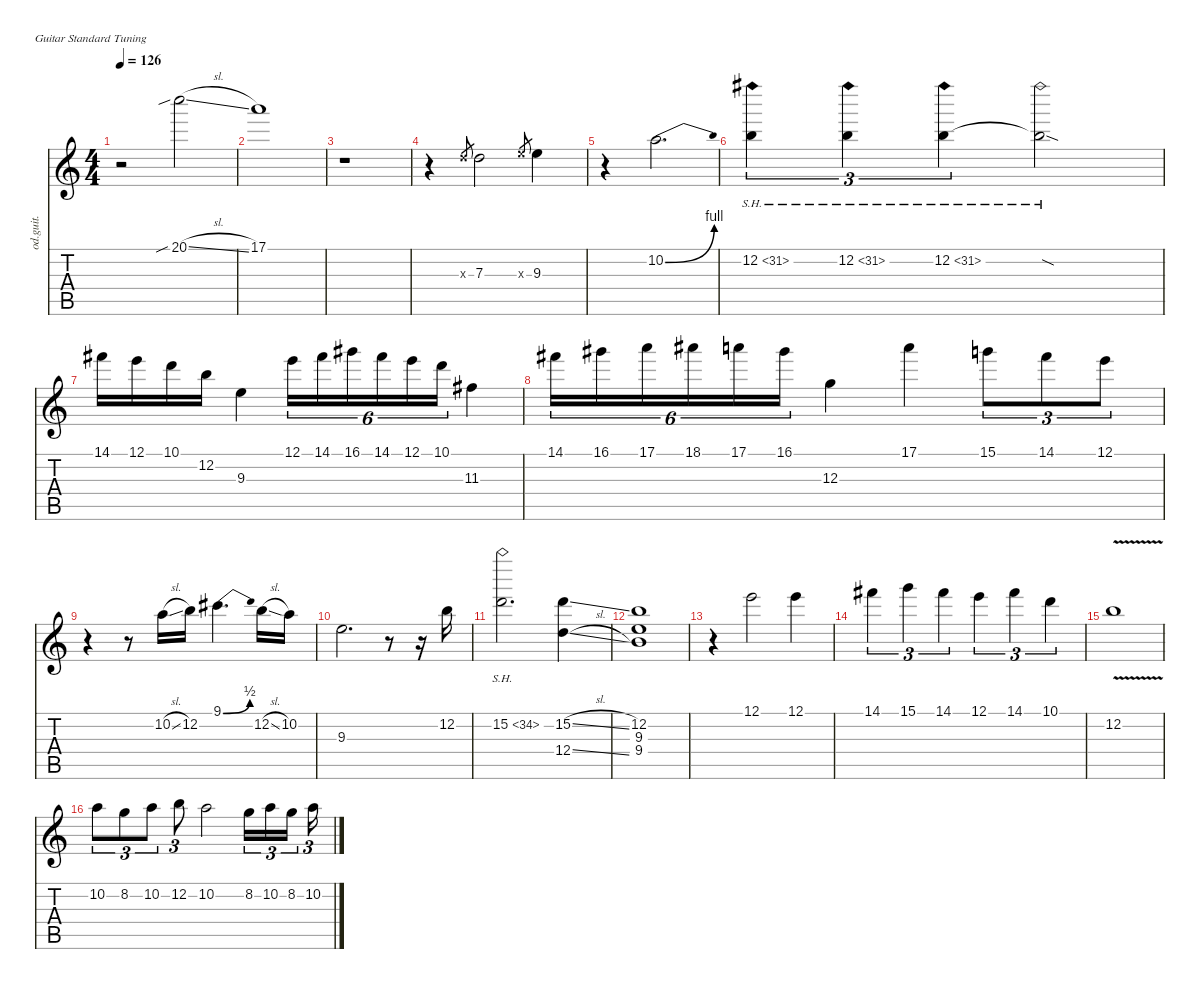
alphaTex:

\defaultSystemsLayout 4
\hideDynamics
\bracketExtendMode nobrackets
\otherSystemsTrackNameOrientation horizontal
\track ("Lead Guitar" "od.guit.") {instrument overdrivenguitar}
\staff {score tabs}
\tuning (E4 B3 G3 D3 A2 E2)
\ts (4 4)
\tempo 126
\clef g2
\ks c
r.2{dy fff beam Down} 20.1{sib sl}.2{beam Down} |
17.1.1{beam Down} |
r.1{beam Down} |
r.4{beam Down} 7.3{x}.8{gr dy ff beam Up} 7.3.2{dy fff beam Down} 9.3{x}.8{gr dy ff beam Up} 9.3.4{dy fff beam Down} |
r.4{beam Down} 10.2{be (bend 0 0 15 4)}.2{d beam Down} |
12.2{sh 19}.4{tu (3 2) beam Down} 12.2{sh 19}.4{tu (3 2) beam Down} 12.2{sh 19}.4{tu (3 2) beam Down} 12.2{sh 19 sod t}.2{dy f beam Down} |
14.1{acc #}.16{beam Down} 12.1.16{beam Down} 10.1.16{beam Down} 12.2.16{beam Down} 9.3.4{beam Down} 12.1.16{tu (6 4) beam Down} 14.1{acc #}.16{tu (6 4) beam Down} 16.1{acc #}.16{tu (6 4) beam Down} 14.1{acc #}.16{tu (6 4) beam Down} 12.1.16{tu (6 4) beam Down} 10.1.16{tu (6 4) beam Down} 11.3{acc #}.4{beam Down} |
14.1{acc #}.16{tu (6 4) beam Down} 16.1{acc #}.16{tu (6 4) beam Down} 17.1.16{tu (6 4) beam Down} 18.1{acc #}.16{tu (6 4) beam Down} 17.1.16{tu (6 4) beam Down} 16.1{acc #}.16{tu (6 4) beam Down} 12.3.4{beam Down} 17.1.4{beam Down} 15.1.8{tu (3 2) beam Down} 14.1{acc #}.8{tu (3 2) beam Down} 12.1.8{tu (3 2) beam Down} |
r.4{beam Down} r.8{beam Down} 10.2{sl}.16{beam Down} 12.2.16{beam Down} 9.1{be (bend 0 0 15 2) acc #}.4{d beam Down} 12.2{sl}.16{beam Down} 10.2.16{beam Down} |
9.3.2{d beam Down} r.8{beam Down} r.16{beam Down} 12.2.16{beam Down} |
15.2{sh 19}.2{d beam Down} (15.2{sl} 12.4{sl}).4{beam Down} |
(12.2 9.3 9.4).1{beam Down} |
r.4{beam Down} 12.1.2{beam Down} 12.1.4{beam Down} |
14.1{acc #}.4{tu (3 2) beam Down} 15.1.4{tu (3 2) beam Down} 14.1{acc #}.4{tu (3 2) beam Down} 12.1.4{tu (3 2) beam Down} 14.1{acc #}.4{tu (3 2) beam Down} 10.1.4{tu (3 2) beam Down} |
12.2{v}.1{beam Down} |
10.2.8{tu (3 2) beam Down} 8.2.8{tu (3 2) beam Down} 10.2.8{tu (3 2) beam Down} 12.2.8{tu (3 2) beam Down} 10.2.2{beam Down} 8.2.16{tu (3 2) beam Down} 10.2.16{tu (3 2) beam Down} 8.2.16{tu (3 2) beam Down} 10.2.16{tu (3 2) beam Down}
